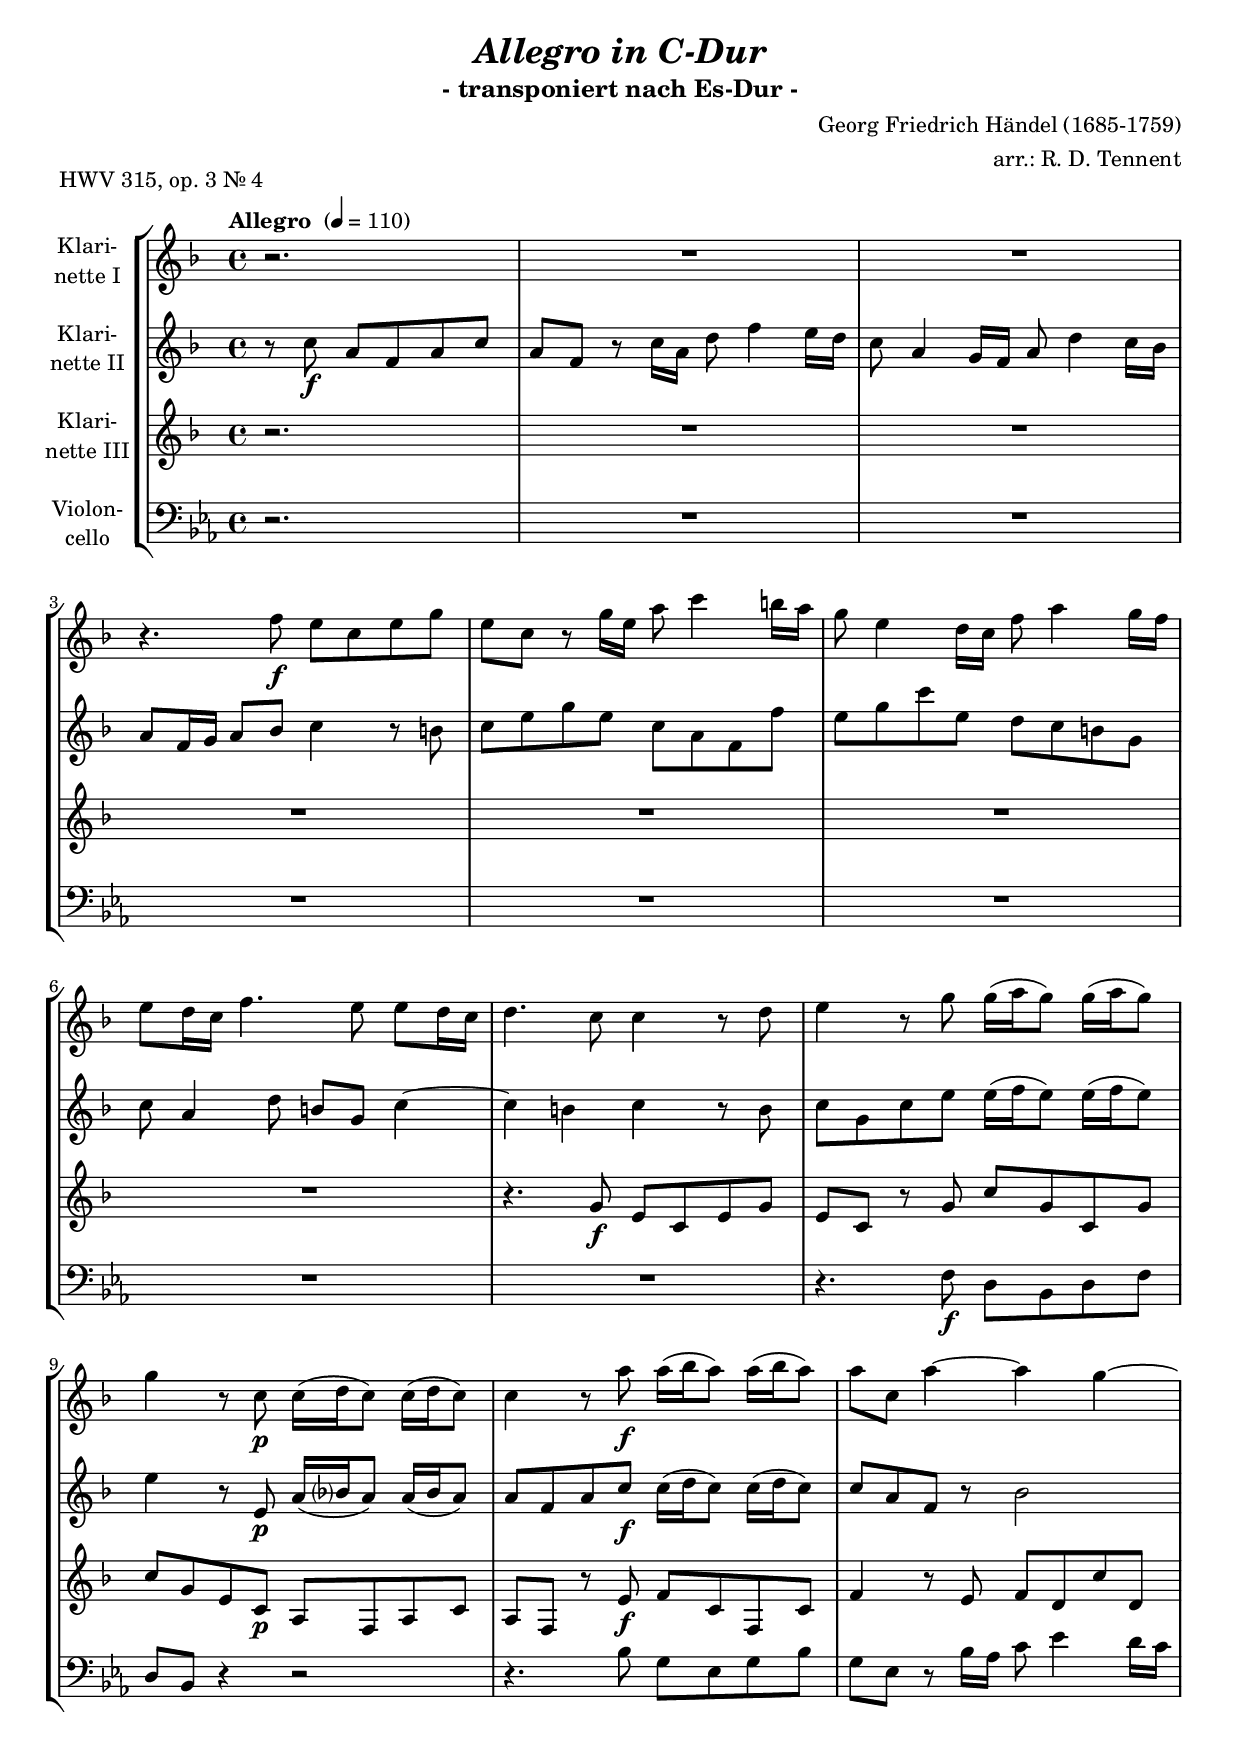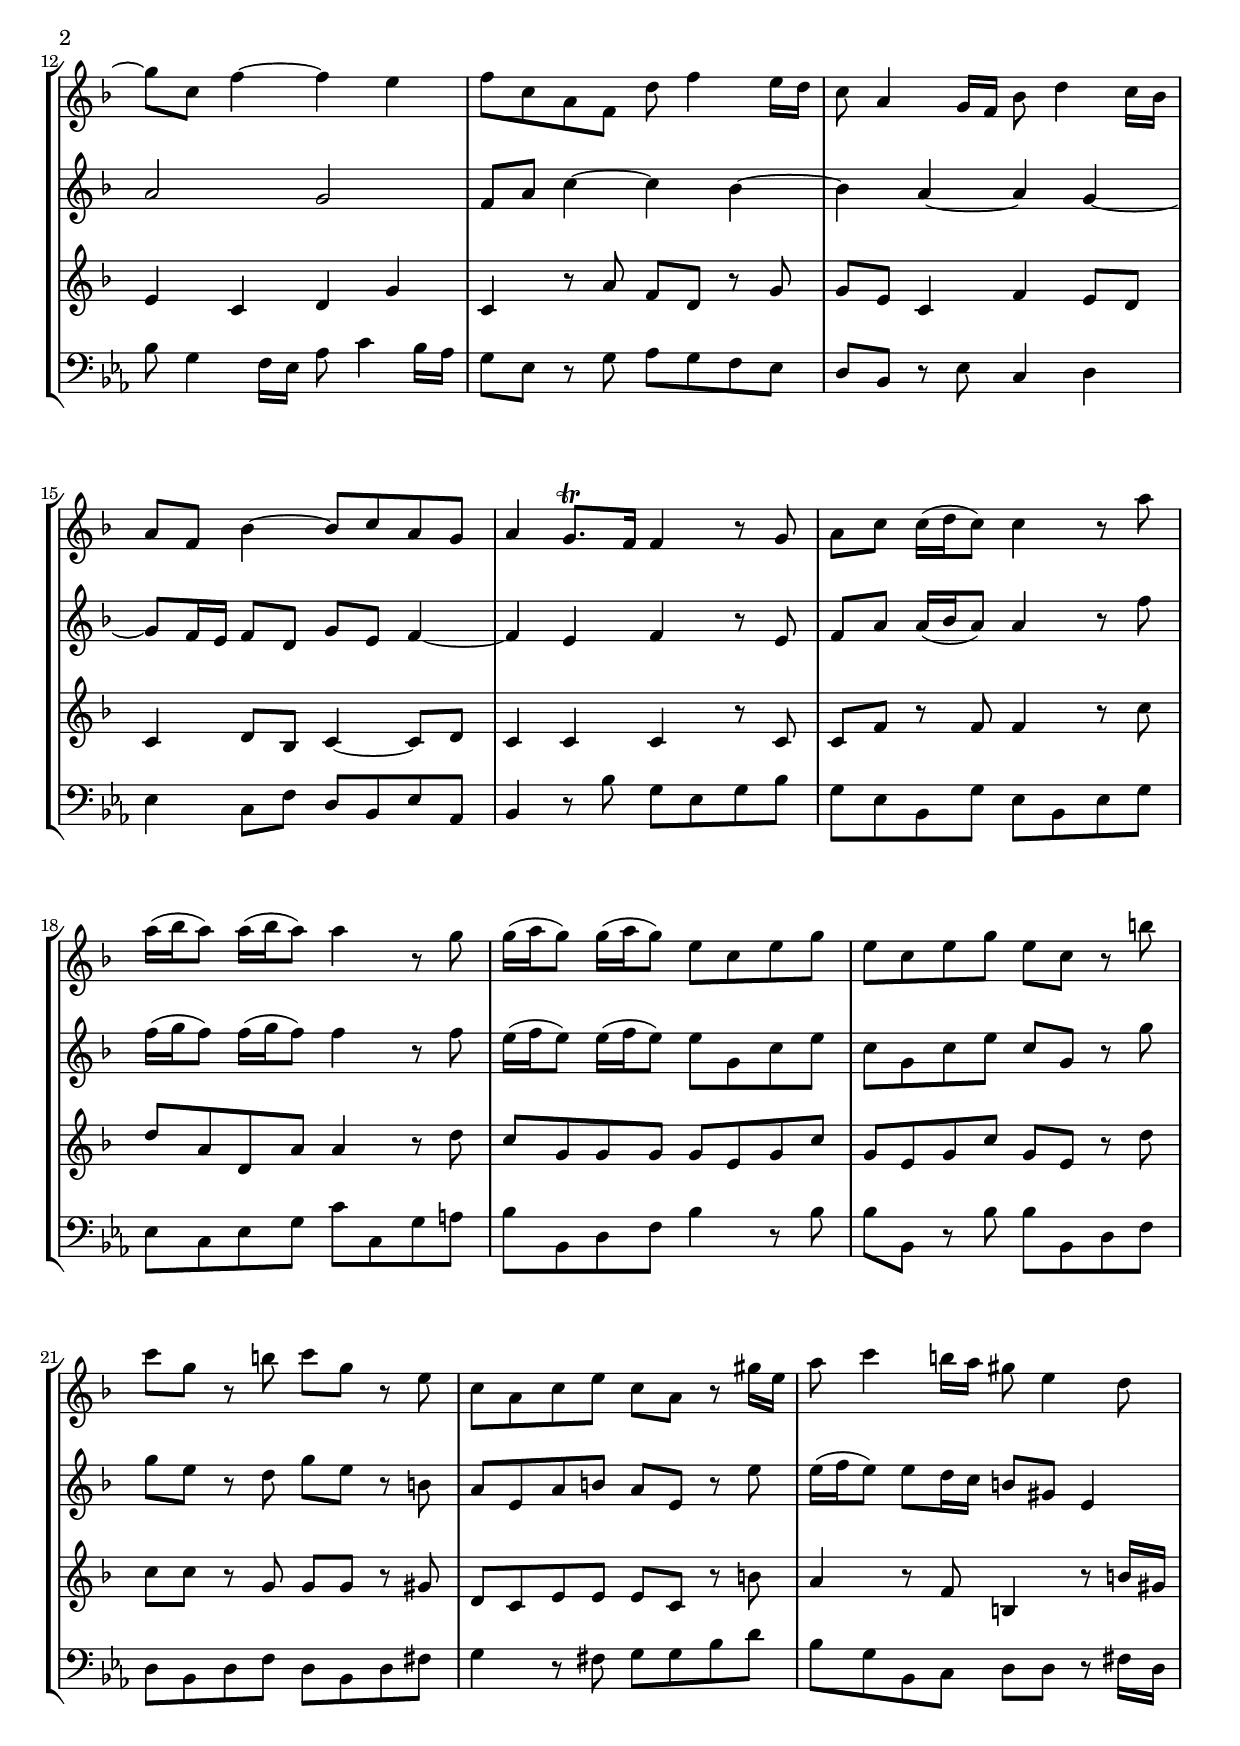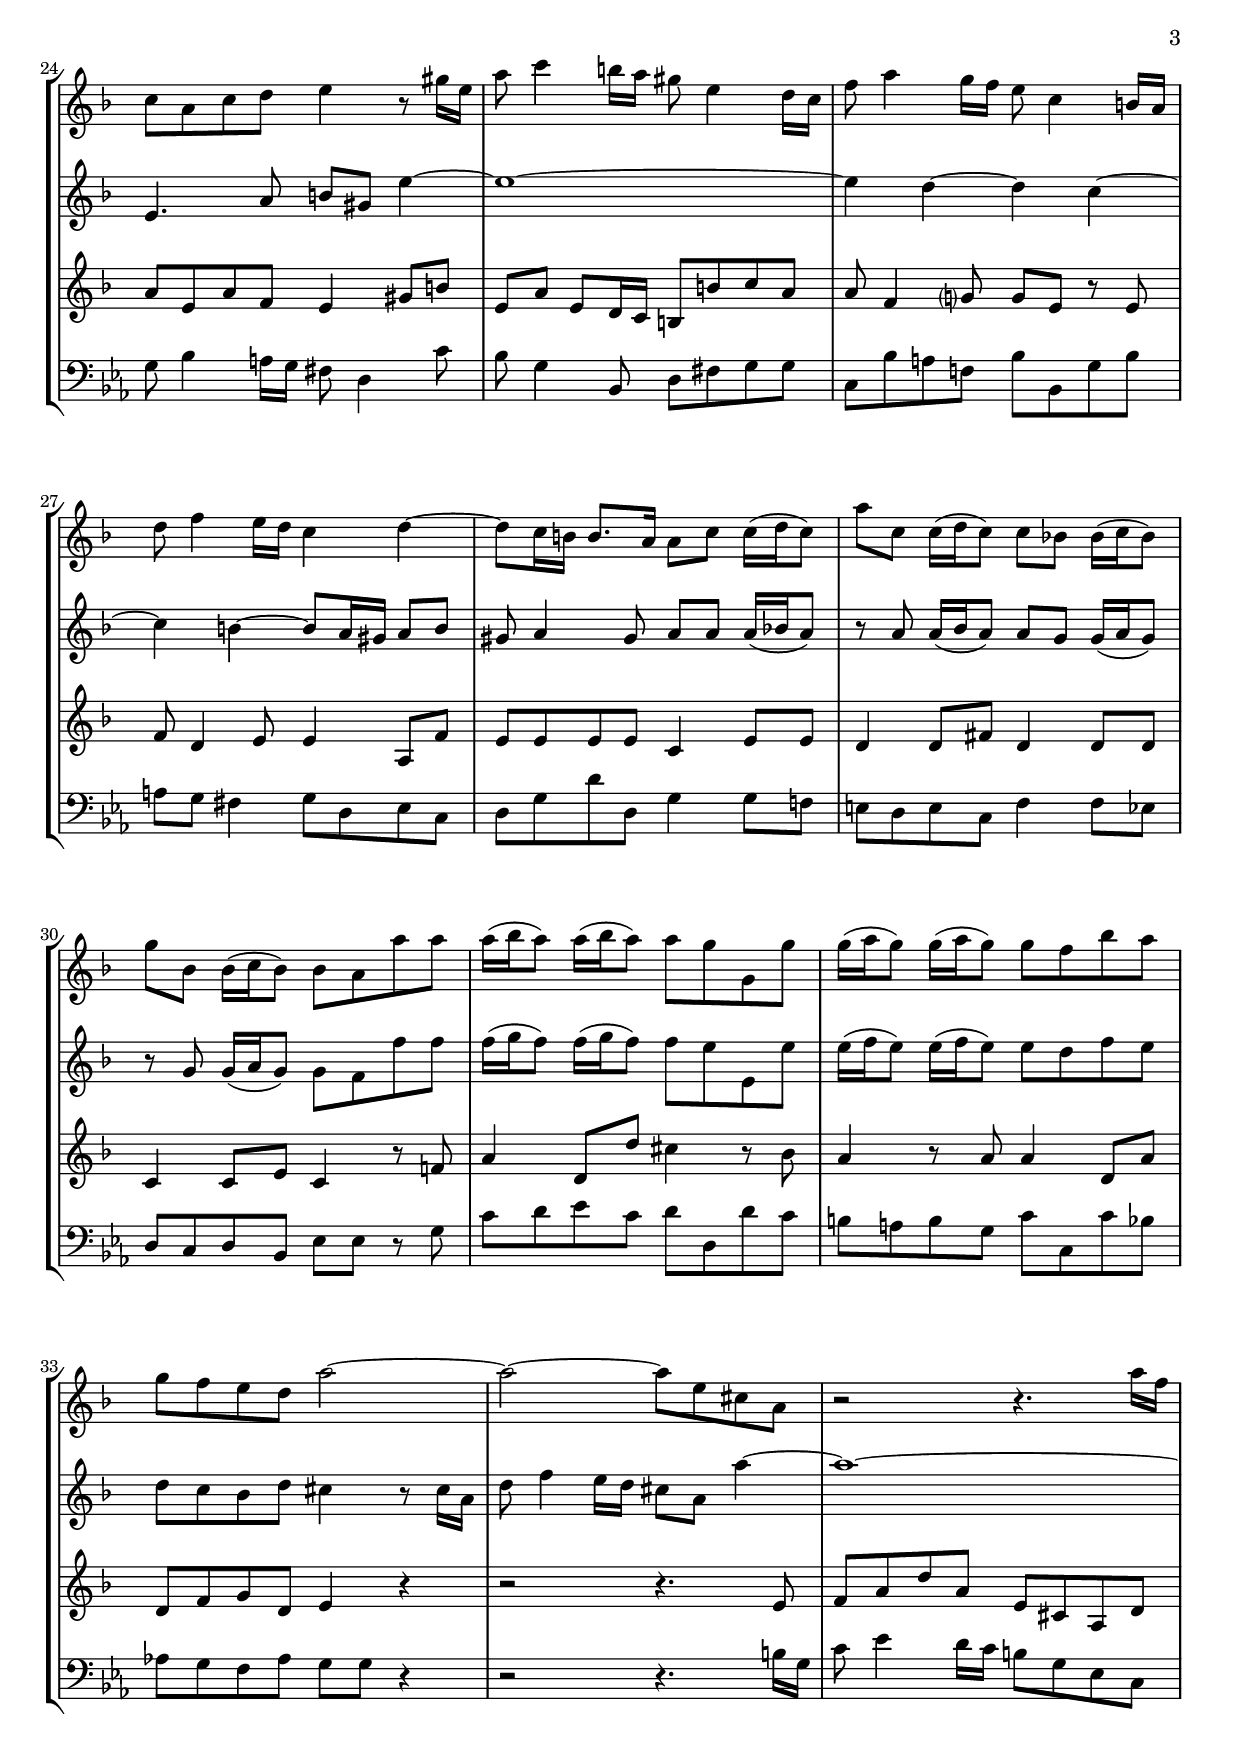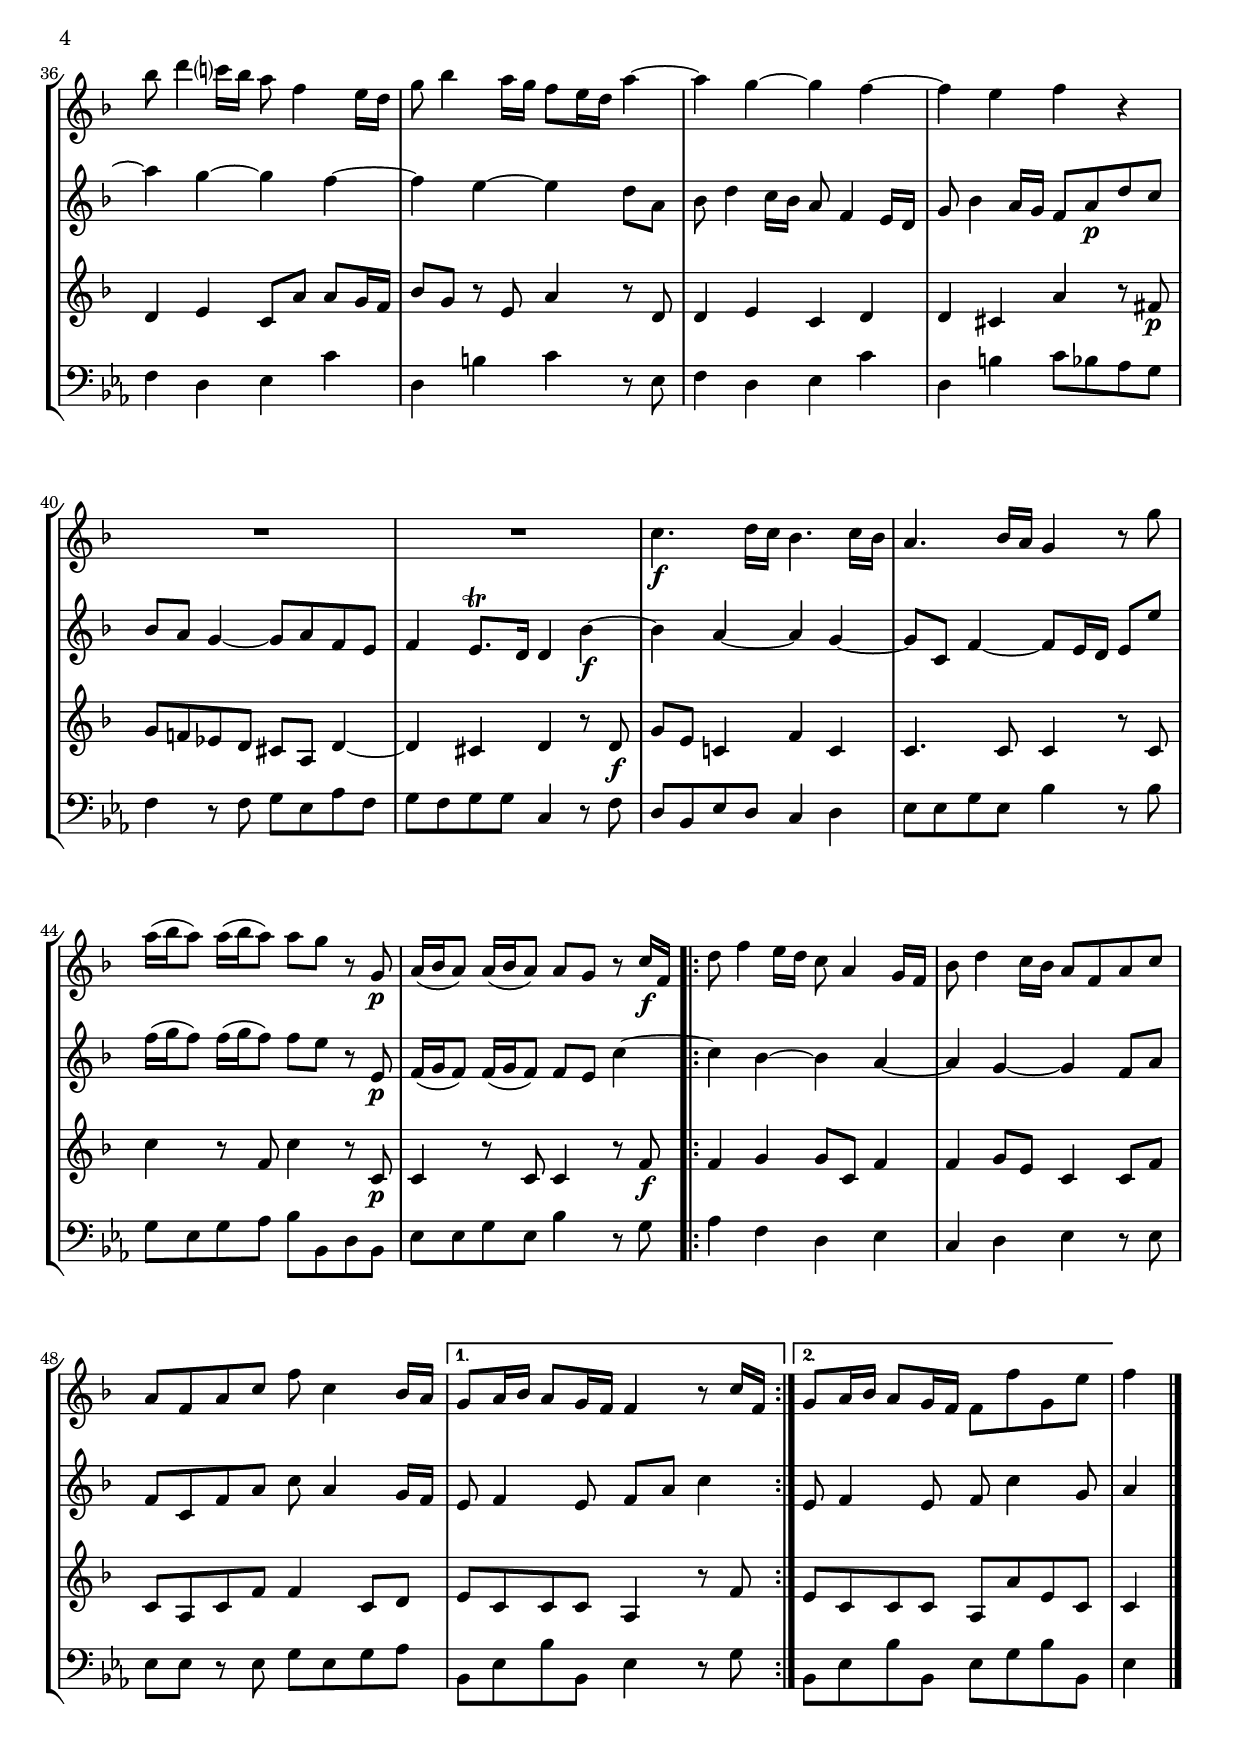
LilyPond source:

\version "2.18.2"
\include "deutsch.ly"
  
#(set-global-staff-size 19)

\header {
  title     = \markup \bold \italic "Allegro in C-Dur"
  subtitle  = "- transponiert nach Es-Dur -"
  composer  = "Georg Friedrich Händel (1685-1759)"
  arranger  = "arr.: R. D. Tennent"
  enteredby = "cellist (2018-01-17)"
  piece     = "HWV 315, op. 3 Nr. 4"
}

voiceconsts = {
  \key c \major
  \time 4/4
  \clef "treble"
%  \numericTimeSignature
  \compressFullBarRests
  % Set default beaming for all staves
% \set Timing.beamExceptions = #'()
% \set Timing.baseMoment     = #(ly:make-moment 1 4)
% \set Timing.beatStructure  = #'(1 1 1)
  \tempo "Allegro " 4=110
}

micl = "clarinet"
mifl = "flute"
miob = "oboe"
mifh = "french horn"
misx = "tenor sax"
mist = "string ensemble 1"
miba = "cello"

solo = \markup \italic "Solo"
tutt = \markup \italic "Tutti"

va = \relative c'' {
  \voiceconsts

  \partial 2. r2.
  R1*2
  r4. c8\f h g h d
  h g r d'16 h e8 g4 fis16 e
  d8 h4 a16 g c8 e4 d16 c

  h8 a16 g c4. h8 h a16 g
  a4. g8 g4 r8 a
  h4 r8 d d16( e d8) d16( e d8)
  d4 r8 g,\p g16( a g8) g16( a g8)

  g4 r8 e'\f e16( f e8) e16( f e8)
  e8 g, e'4~ e d~
  d8 g, c4~ c h
  c8 g e c
  a' c4 h16 a

  g8 e4 d16 c f8 a4 g16 f
  e8 c f4~ f8 g e d
  e4 d8.\trill c16 c4 r8 d
  e g g16( a g8) g4 r8 e'

  e16( f e8) e16( f e8) e4 r8 d
  d16( e d8) d16( e d8) h g h d
  h g h d h g r fis'
  g d r fis g d r h

  g e g h g e r dis'16 h
  e8 g4 fis16 e dis8 h4 a8
  g e g a h4 r8 dis16 h
  e8 g4 fis16 e dis8 h4 a16 g

  c8 e4 d16 c h8 g4 fis16 e
  a8 c4 h16 a g4 a~
  a8 g16 fis fis8. e16 e8 g g16( a g8)
  e' g, g16( a g8) g8 f! f16( g f8)

  d' f, f16( g f8) f e e' e
  e16( f e8) e16( f e8) e d d, d'
  d16( e d8) d16( e d8) d c f e
  d c h a e'2~

  e~ e8 h gis e
  r2 r4. e'16 c
  f8 a4 g?16  f e8 c4 h16 a
  d8 f4 e16 d c8 h16 a e'4~

  e d~ d c~
  c h c r
  R1*2
  g4.\f a16 g f4. g16 f
  e4. f16 e d4 r8 d'

  e16( f e8) e16( f e8) e d r d,\p
  e16( f e8) e16( f e8) e d r g16\f c,
  \repeat volta 2 {
    a'8 c4 h16 a g8 e4 d16 c
    f8 a4 g16 f e8 c e g

    e c e g c g4 f16 e
  }
  \alternative {
    { d8 e16 f e8 d16 c c4 r8 g'16 c, }
    { d8 e16 f e8 d16 c c8 c' d, h' }
  }
  c4 \bar "|."
}

vb = \relative c'' {
  \voiceconsts
  
  \partial 2. r8 g\f e c e g
  e c r g'16 e a8 c4 h16 a
  g8 e4 d16 c e8 a4 g16 f
  e8 c16 d e8 f g4 r8 fis

  g h d h g e c c'
  h d g h, a g fis d
  g e4 a8 fis d g4~
  g fis g r8 fis

  g d g h h16( c h8) h16( c h8)
  h4 r8 h,\p e16( f? e8) e16( f e8)
  e c e g\f g16( a g8) g16( a g8)
  g e c r f2

  e d
  c8 e g4~ g f~
  f e~ e d~
  d8 c16 h c8 a d h c4~
  c h c r8 h

  c e e16( f e8) e4 r8 c'
  c16( d c8) c16( d c8) c4 r8 c
  h16( c h8) h16( c h8) h d, g h
  g d g h g d r d'

  d h r a d h r fis
  e h e fis e h r h'
  h16( c h8) h a16 g fis8 dis h4
  h4. e8 fis dis h'4~
  
  h1~
  h4 a~ a g~
  g fis~ fis8 e16 dis e8 fis
  dis e4 dis8 e e e16( f! e8)
  r e e16( f e8) e d d16( e d8)

  r d d16( e d8) d c c' c
  c16( d c8) c16( d c8) c h h, h'
  h16( c h8) h16( c h8) h a c h
  a g f a gis4 r8 gis16 e

  a8 c4 h16 a gis8 e e'4~
  e1~
  e4 d~ d c~
  c h~ h a8 e
  f a4 g16 f e8 c4 h16 a

  d8 f4 e16 d c8 e\p a g
  f e d4~ d8 e c h
  c4 h8.\trill a16 a4 f'~\f
  f e~ e d~

  d8 g, c4~ c8 h16 a h8 h'
  c16( d c8) c16( d c8) c h r h,\p
  c16( d c8) c16( d c8) c h g'4~
  \repeat volta 2 {
    g f~ f e~

    e d~ d c8 e
    c g c e g e4 d16 c
  }
  \alternative {
    { h8 c4 h8 c e g4 }
    { h,8 c4 h8 c g'4 d8 }
  }
  e4 \bar "|."
}

vc = \relative c' {
  \voiceconsts

  \partial 2. r2.
  R1*6
  r4. d8\f h g h d
  h g r d' g d g, d'
  g d h g\p e c e g

  e c r h'\f c g c, g'
  c4 r8 h c a g' a,
  h4 g a d
  g, r8 e' c a r d
  d h g4 c h8 a

  g4 a8 f g4~ g8 a
  g4 g g r8 g
  g c r c c4 r8 g'
  a e a, e' e4 r8 a
  g d d d d h d g

  d h d g d h r a'
  g g r d d d r dis
  a g h h h g r fis'
  e4 r8 c fis,4 r8 fis'16 dis

  e8 h e c h4 dis8 fis
  h, e h a16 g fis8 fis' g e
  e c4 d?8 d h r h
  c a4 h8 h4 e,8 c'

  h h h h g4 h8 h
  a4 a8 cis a4 a8 a
  g4 g8 h g4 r8 c!
  e4 a,8 a' gis4 r8 f
  e4 r8 e e4 a,8 e'

  a, c d a h4 r
  r2 r4. h8
  c e a e h gis e a
  a4 h g8 e' e d16 c
  f8 d r h e4 r8 a,

  a4 h g a
  a gis e' r8 cis\p
  d c! b a gis e a4~
  a gis a r8 a\f
  d h g!4 c g

  g4. g8 g4 r8 g
  g'4 r8 c,8 g'4 r8 g,\p
  g4 r8 g g4 r8 c\f
  \repeat volta 2 {
    c4 d d8 g, c4

    c d8 h g4 g8 c
    g e g c c4 g8 a
  }
  \alternative {
    { h g g g e4 r8 c' }
    { h g g g e e' h g }
  }
  g4 \bar "|."
}

vd = \relative c {
  \voiceconsts
  \clef "bass"

  \partial 2. r2.
  R1*7
  r4. d8\f h g h d
  h g r4 r2
  r4. g'8 e c e g

  e c r g'16 f a8 c4 h16 a
  g8 e4 d16 c f8 a4 g16 f
  e8 c r e f e d c
  h g r c a4 h

  c a8 d h g c f,
  g4 r8 g' e c e g
  e c g e' c g c e
  c a c e a a, e' fis

  g g, h d g4 r8 g
  g g, r g' g g, h d
  h g h d h g h dis
  e4 r8 dis e e g h

  g e g, a h h r dis16 h
  e8 g4 fis16 e dis8 h4 a'8
  g e4 g,8 h dis e e
  a, g' fis d! g g, e' g

  fis e dis4 e8 h c a
  h e h' h, e4 e8 d!
  cis h cis a d4 d8 c
  h a h g c c r e
  a h c a h h, h' a

  gis fis gis e a a, a' g
  f! e d f e e r4
  r2 r4. gis16 e
  a8 c4 h16 a gis8 e c a
  d4 h c a'

  h, gis' a r8 c,
  d4 h c a'
  h, gis' a8 g f e
  d4 r8 d e c f d
  e d e e a,4 r8 d

  h g c h a4 h
  c8 c e c g'4 r8 g
  e c e f g g, h g
  c c e c g'4 r8 e
  \repeat volta 2 {
    f4 d h c

    a h c r8 c
    c c r c e c e f
  }
  \alternative {
    { g, c g' g, c4 r8 e }
    { g, c g' g, c e g g, }
  }
  c4 \bar "|."
}


music = \new StaffGroup <<
      \new Staff {
	\set Staff.midiInstrument = \micl
	\set Staff.instrumentName = \markup \center-column { "Klari-" "nette I" }
	\transpose c f { \va }
      }

      \new Staff {
	\set Staff.midiInstrument = \micl
	\set Staff.instrumentName = \markup \center-column { "Klari-" "nette II" }
	\transpose c f { \vb }
      }

      \new Staff {
	\set Staff.midiInstrument = \micl
	\set Staff.instrumentName = \markup \center-column { "Klari-" "nette III" }
	\transpose c f { \vc }
      }

      \new Staff {
	\set Staff.midiInstrument = \miba
	\set Staff.instrumentName = \markup \center-column { "Violon-" "cello" }
	\transpose c es { \vd }
      }
>>

\book {
  \score {
    \music
    \layout {}
  }

  \score {
    \unfoldRepeats \music

    \midi {
      \context {
        \Score
      }
    }
  }
}
